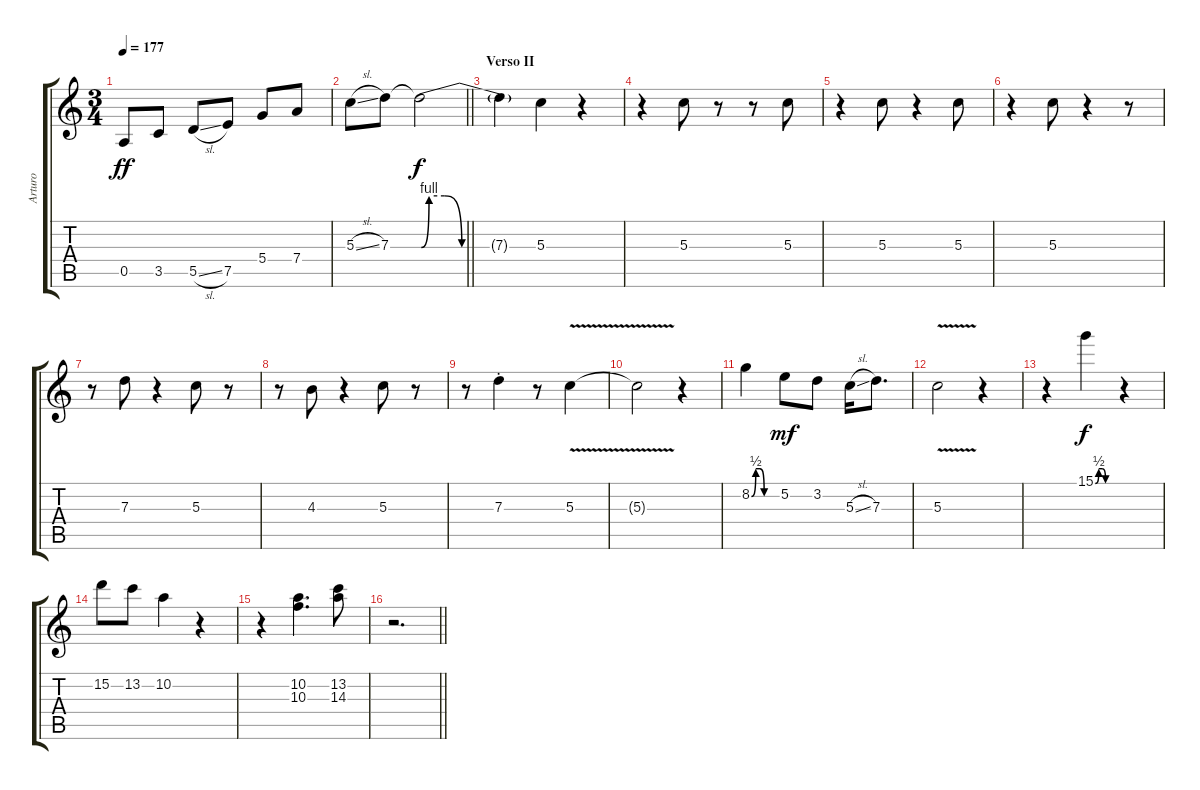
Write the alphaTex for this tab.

\track ("Arturo" "Arturo") {instrument acousticguitarsteel}
\staff {score tabs}
\tuning (E4 B3 G3 D3 A2 E2) {hide}
\ts (3 4)
\tempo 177
\clef g2
\ks c
0.5.8{dy ff} 3.5.8 5.5{sl}.8 7.5.8 5.4.8 7.4.8 |
\barLineRight lightlight
5.3{sl}.8 7.3.8 7.3{be (custom 0 0 4 4 12 4 21 0 60 0) t}.2{dy f} |
\section ("" "Verso II")
7.3{t}.4 5.3.4 r.4 |
r.4 5.3.8 r.8 r.8 5.3.8 |
r.4 5.3.8 r.4 5.3.8 |
r.4 5.3.8 r.4 r.8 |
r.8 7.3.8 r.4 5.3.8 r.8 |
r.8 4.3.8 r.4 5.3.8 r.8 |
r.8 7.3{st}.4 r.8 5.3{v}.4 |
5.3{t}.2 r.4 |
8.2{be (custom 0 0 10 2 20 2 30 0 60 0)}.4 5.2.8{dy mf} 3.2.8 5.3{sl}.16 7.3.8{d} |
5.3{v}.2 r.4 |
r.4 15.1{be (custom 0 0 10 2 20 2 30 0 60 0)}.4{dy f} r.4 |
15.2.8 13.2.8 10.2.4 r.4 |
r.4 (10.2 10.3).4{d} (13.2 14.3).8 |
\barLineRight lightlight
r.2{d}
